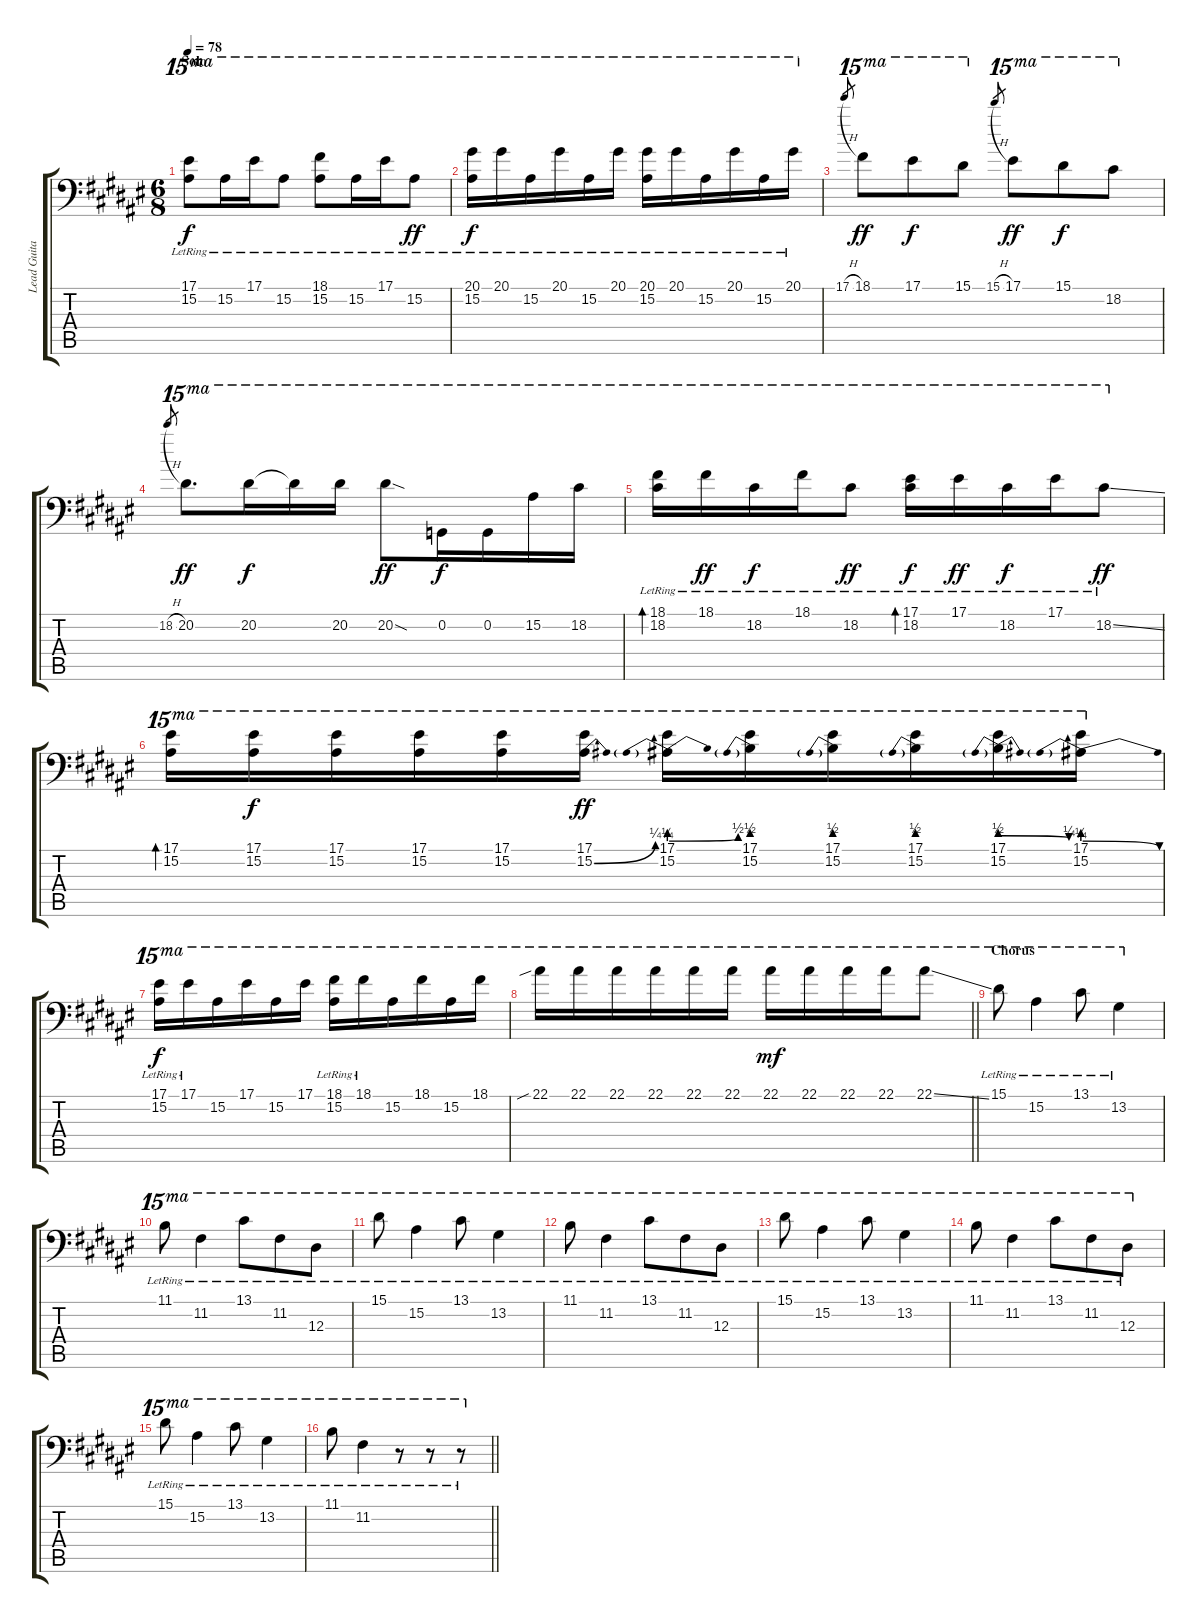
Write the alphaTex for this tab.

\track ("Lead Guitar" "Lead Guita") {instrument distortionguitar}
\staff {score tabs}
\tuning (C4 G3 Eb3 Bb2 F2 Bb1) {hide}
\ts (6 8)
\section ("" "Solo")
\tempo 78
\clef f4
\ks d#minor
(17.1{lr} 15.2{lr}).8{ot 15ma dy f} 15.2{lr}.16{ot 15ma} 17.1{lr}.16{ot 15ma} 15.2{lr}.8{ot 15ma} (18.1{lr} 15.2{lr}).8{ot 15ma} 15.2{lr}.16{ot 15ma} 17.1{lr}.16{ot 15ma} 15.2{lr}.8{ot 15ma dy ff} |
(20.1{lr} 15.2{lr}).16{ot 15ma dy f} 20.1{lr}.16{ot 15ma} 15.2{lr}.16{ot 15ma} 20.1{lr}.16{ot 15ma} 15.2{lr}.16{ot 15ma} 20.1{lr}.16{ot 15ma} (20.1{lr} 15.2{lr}).16{ot 15ma} 20.1{lr}.16{ot 15ma} 15.2{lr}.16{ot 15ma} 20.1{lr}.16{ot 15ma} 15.2{lr}.16{ot 15ma} 20.1{lr}.16{ot 15ma} |
17.1{h}.8{gr} 18.1.8{ot 15ma dy ff} 17.1.8{ot 15ma dy f} 15.1.8{ot 15ma} 15.1{h}.8{gr} 17.1.8{ot 15ma dy ff} 15.1.8{ot 15ma dy f} 18.2.8{ot 15ma} |
18.2{h}.8{gr} 20.2.8{d ot 15ma dy ff} 20.2.16{ot 15ma dy f} 20.2{t}.16{ot 15ma} 20.2.16{ot 15ma} 20.2{sod}.8{ot 15ma dy ff} 0.2.16{ot 15ma dy f} 0.2.16{ot 15ma} 15.2.16{ot 15ma} 18.2.16{ot 15ma} |
(18.1{lr} 18.2{lr}).16{bd 240 ot 15ma} 18.1{lr}.16{ot 15ma dy ff} 18.2{lr}.16{ot 15ma dy f} 18.1{lr}.16{ot 15ma} 18.2{lr}.8{ot 15ma dy ff} (17.1{lr} 18.2{lr}).16{bd 240 ot 15ma dy f} 17.1{lr}.16{ot 15ma dy ff} 18.2{lr}.16{ot 15ma dy f} 17.1{lr}.16{ot 15ma} 18.2{ss lr}.8{ot 15ma dy ff} |
(17.1 15.2).16{bd 240 ot 15ma} (17.1 15.2).16{ot 15ma dy f} (17.1 15.2).16{ot 15ma} (17.1 15.2).16{ot 15ma} (17.1 15.2).16{ot 15ma} (17.1 15.2{be (bend 0 0 60 1)}).16{ot 15ma dy ff} (17.1 15.2{be (prebendbend 0 1 60 2)}).16{ot 15ma} (17.1 15.2{be (prebend 0 2 60 2)}).16{ot 15ma} (17.1 15.2{be (prebend 0 2 60 2)}).16{ot 15ma} (17.1 15.2{be (prebend 0 2 60 2)}).16{ot 15ma} (17.1 15.2{be (prebendrelease 0 2 60 1)}).16{ot 15ma} (17.1 15.2{be (prebendrelease 0 1 60 0)}).16{ot 15ma} |
(17.1{lr} 15.2{lr}).16{ot 15ma dy f} 17.1{lr}.16{ot 15ma} 15.2.16{ot 15ma} 17.1.16{ot 15ma} 15.2.16{ot 15ma} 17.1.16{ot 15ma} (18.1{lr} 15.2{lr}).16{ot 15ma} 18.1{lr}.16{ot 15ma} 15.2.16{ot 15ma} 18.1.16{ot 15ma} 15.2.16{ot 15ma} 18.1.16{ot 15ma} |
\barLineRight lightlight
22.1{sib}.16{ot 15ma} 22.1.16{ot 15ma} 22.1.16{ot 15ma} 22.1.16{ot 15ma} 22.1.16{ot 15ma} 22.1.16{ot 15ma} 22.1.16{ot 15ma dy mf} 22.1.16{ot 15ma} 22.1.16{ot 15ma} 22.1.16{ot 15ma} 22.1{ss}.8{ot 15ma} |
\section ("" "Chorus")
15.1{lr}.8{ot 15ma volume 9} 15.2{lr}.4{ot 15ma} 13.1{lr}.8{ot 15ma} 13.2{lr}.4{ot 15ma} |
11.1{lr}.8{ot 15ma} 11.2{lr}.4{ot 15ma} 13.1{lr}.8{ot 15ma} 11.2{lr}.8{ot 15ma} 12.3{lr}.8{ot 15ma} |
15.1{lr}.8{ot 15ma} 15.2{lr}.4{ot 15ma} 13.1{lr}.8{ot 15ma} 13.2{lr}.4{ot 15ma} |
11.1{lr}.8{ot 15ma} 11.2{lr}.4{ot 15ma} 13.1{lr}.8{ot 15ma} 11.2{lr}.8{ot 15ma} 12.3{lr}.8{ot 15ma} |
15.1{lr}.8{ot 15ma} 15.2{lr}.4{ot 15ma} 13.1{lr}.8{ot 15ma} 13.2{lr}.4{ot 15ma} |
11.1{lr}.8{ot 15ma} 11.2{lr}.4{ot 15ma} 13.1{lr}.8{ot 15ma} 11.2{lr}.8{ot 15ma} 12.3{lr}.8{ot 15ma} |
15.1{lr}.8{ot 15ma} 15.2{lr}.4{ot 15ma} 13.1{lr}.8{ot 15ma} 13.2{lr}.4{ot 15ma} |
\barLineRight lightlight
11.1{lr}.8{ot 15ma} 11.2{lr}.4{ot 15ma} r.8{ot 15ma} r.8{ot 15ma} r.8{ot 15ma}
